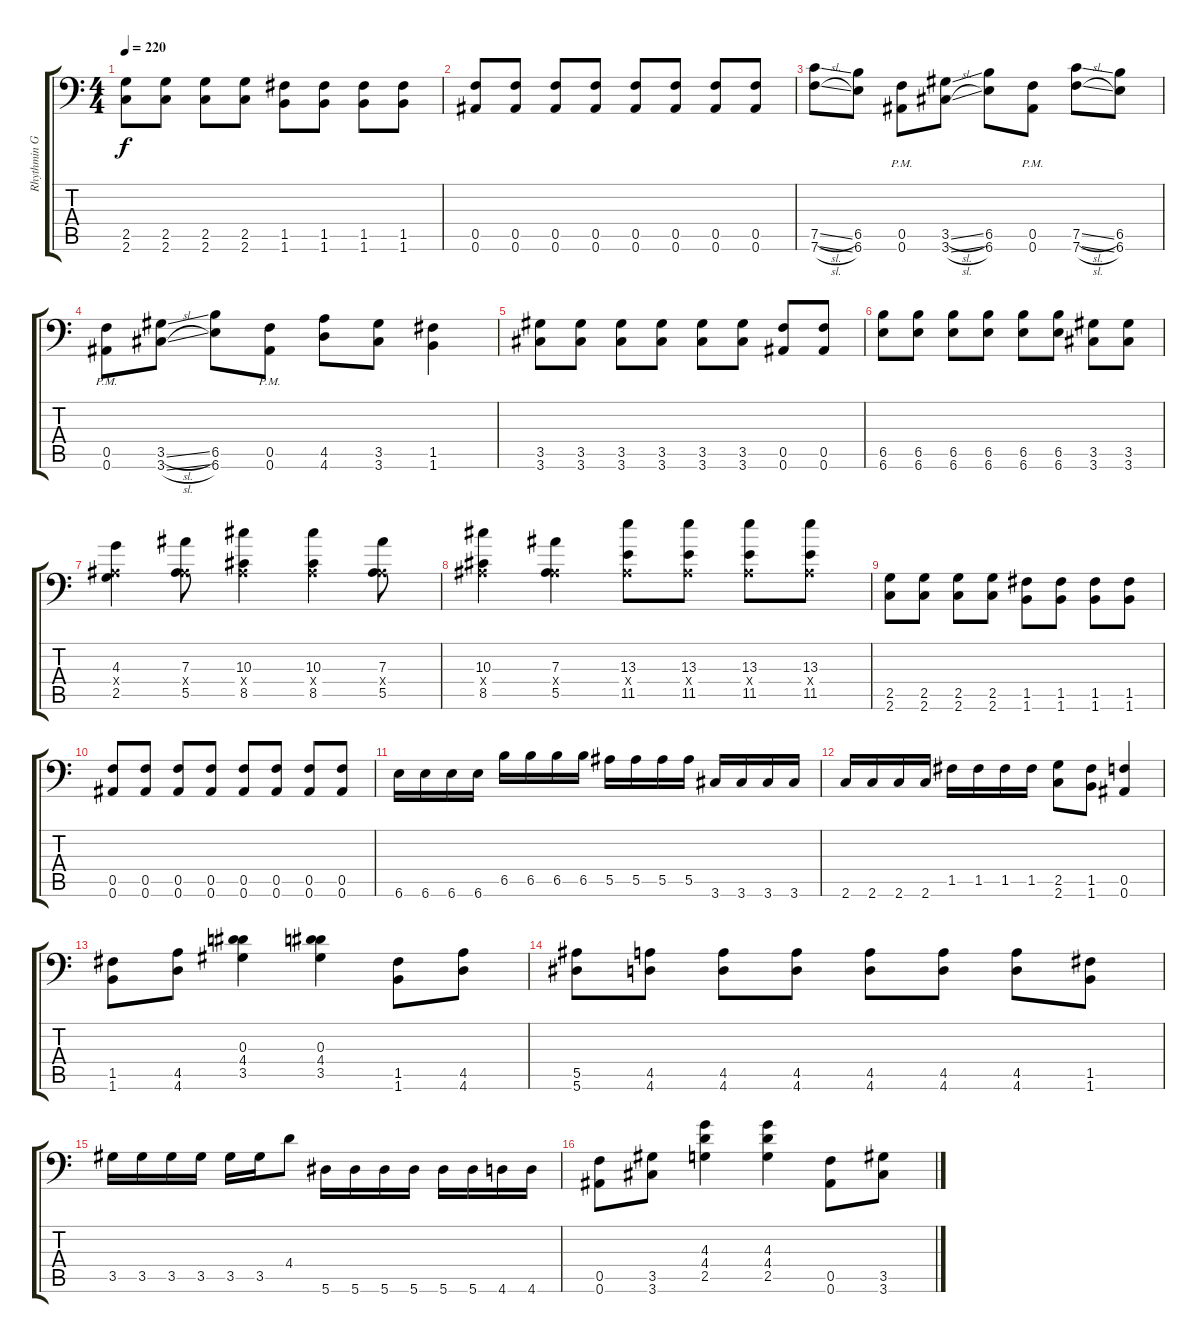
\track ("Rhythmin Guitar #1" "Rhythmin G") {instrument overdrivenguitar}
\staff {score tabs}
\tuning (C4 G3 Eb3 Bb2 F2 Bb1) {hide}
\ts (4 4)
\tempo 220
\clef f4
\ks c
(2.5 2.6).8{dy f} (2.5 2.6).8 (2.5 2.6).8 (2.5 2.6).8 (1.5 1.6).8 (1.5 1.6).8 (1.5 1.6).8 (1.5 1.6).8 |
(0.5 0.6).8 (0.5 0.6).8 (0.5 0.6).8 (0.5 0.6).8 (0.5 0.6).8 (0.5 0.6).8 (0.5 0.6).8 (0.5 0.6).8 |
(7.5{sl} 7.6{sl}).8 (6.5 6.6).8 (0.5{pm} 0.6{pm}).8 (3.5{sl} 3.6{sl}).8 (6.5 6.6).8 (0.5{pm} 0.6{pm}).8 (7.5{sl} 7.6{sl}).8 (6.5 6.6).8 |
(0.5{pm} 0.6{pm}).8 (3.5{sl} 3.6{sl}).8 (6.5 6.6).8 (0.5{pm} 0.6{pm}).8 (4.5 4.6).8 (3.5 3.6).8 (1.5 1.6).4 |
(3.5 3.6).8 (3.5 3.6).8 (3.5 3.6).8 (3.5 3.6).8 (3.5 3.6).8 (3.5 3.6).8 (0.5 0.6).8 (0.5 0.6).8 |
(6.5 6.6).8 (6.5 6.6).8 (6.5 6.6).8 (6.5 6.6).8 (6.5 6.6).8 (6.5 6.6).8 (3.5 3.6).8 (3.5 3.6).8 |
(4.3 0.4{x} 2.5).4 (7.3 0.4{x} 5.5).8 (10.3 0.4{x} 8.5).4 (10.3 0.4{x} 8.5).4 (7.3 0.4{x} 5.5).8 |
(10.3 0.4{x} 8.5).4 (7.3 0.4{x} 5.5).4 (13.3 0.4{x} 11.5).8 (13.3 0.4{x} 11.5).8 (13.3 0.4{x} 11.5).8 (13.3 0.4{x} 11.5).8 |
(2.5 2.6).8 (2.5 2.6).8 (2.5 2.6).8 (2.5 2.6).8 (1.5 1.6).8 (1.5 1.6).8 (1.5 1.6).8 (1.5 1.6).8 |
(0.5 0.6).8 (0.5 0.6).8 (0.5 0.6).8 (0.5 0.6).8 (0.5 0.6).8 (0.5 0.6).8 (0.5 0.6).8 (0.5 0.6).8 |
6.6.16 6.6.16 6.6.16 6.6.16 6.5.16 6.5.16 6.5.16 6.5.16 5.5.16 5.5.16 5.5.16 5.5.16 3.6.16 3.6.16 3.6.16 3.6.16 |
2.6.16 2.6.16 2.6.16 2.6.16 1.5.16 1.5.16 1.5.16 1.5.16 (2.5 2.6).8 (1.5 1.6).8 (0.5 0.6).4 |
(1.5 1.6).8 (4.5 4.6).8 (0.3 4.4 3.5).4 (0.3 4.4 3.5).4 (1.5 1.6).8 (4.5 4.6).8 |
(5.5 5.6).8 (4.5 4.6).8 (4.5 4.6).8 (4.5 4.6).8 (4.5 4.6).8 (4.5 4.6).8 (4.5 4.6).8 (1.5 1.6).8 |
3.5.16 3.5.16 3.5.16 3.5.16 3.5.16 3.5.16 4.4.8 5.6.16 5.6.16 5.6.16 5.6.16 5.6.16 5.6.16 4.6.16 4.6.16 |
(0.5 0.6).8 (3.5 3.6).8 (4.3 4.4 2.5).4 (4.3 4.4 2.5).4 (0.5 0.6).8 (3.5 3.6).8
